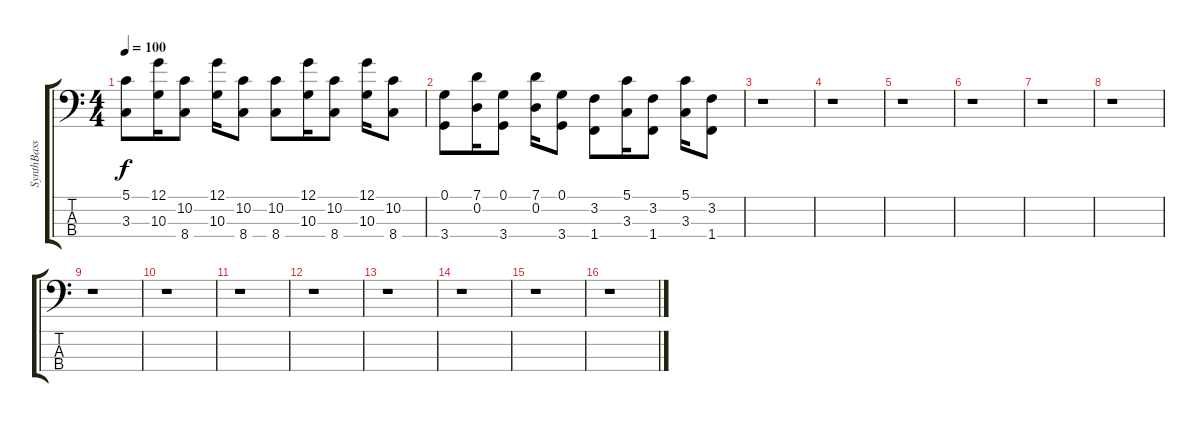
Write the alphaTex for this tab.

\track ("SynthBass" "SynthBass") {instrument synthbass1}
\staff {score tabs}
\tuning (G2 D2 A1 E1) {hide}
\ts (4 4)
\tempo 100
\clef f4
\ks c
(5.1 3.3).8{dy f} (12.1 10.3).16 (10.2 8.4).8 (12.1 10.3).16 (10.2 8.4).8 (10.2 8.4).8 (12.1 10.3).16 (10.2 8.4).8 (12.1 10.3).16 (10.2 8.4).8 |
(0.1 3.4).8 (7.1 0.2).16 (0.1 3.4).8 (7.1 0.2).16 (0.1 3.4).8 (3.2 1.4).8 (5.1 3.3).16 (3.2 1.4).8 (5.1 3.3).16 (3.2 1.4).8 |
r.1 |
r.1 |
r.1 |
r.1 |
r.1 |
r.1 |
r.1 |
r.1 |
r.1 |
r.1 |
r.1 |
r.1 |
r.1 |
r.1
